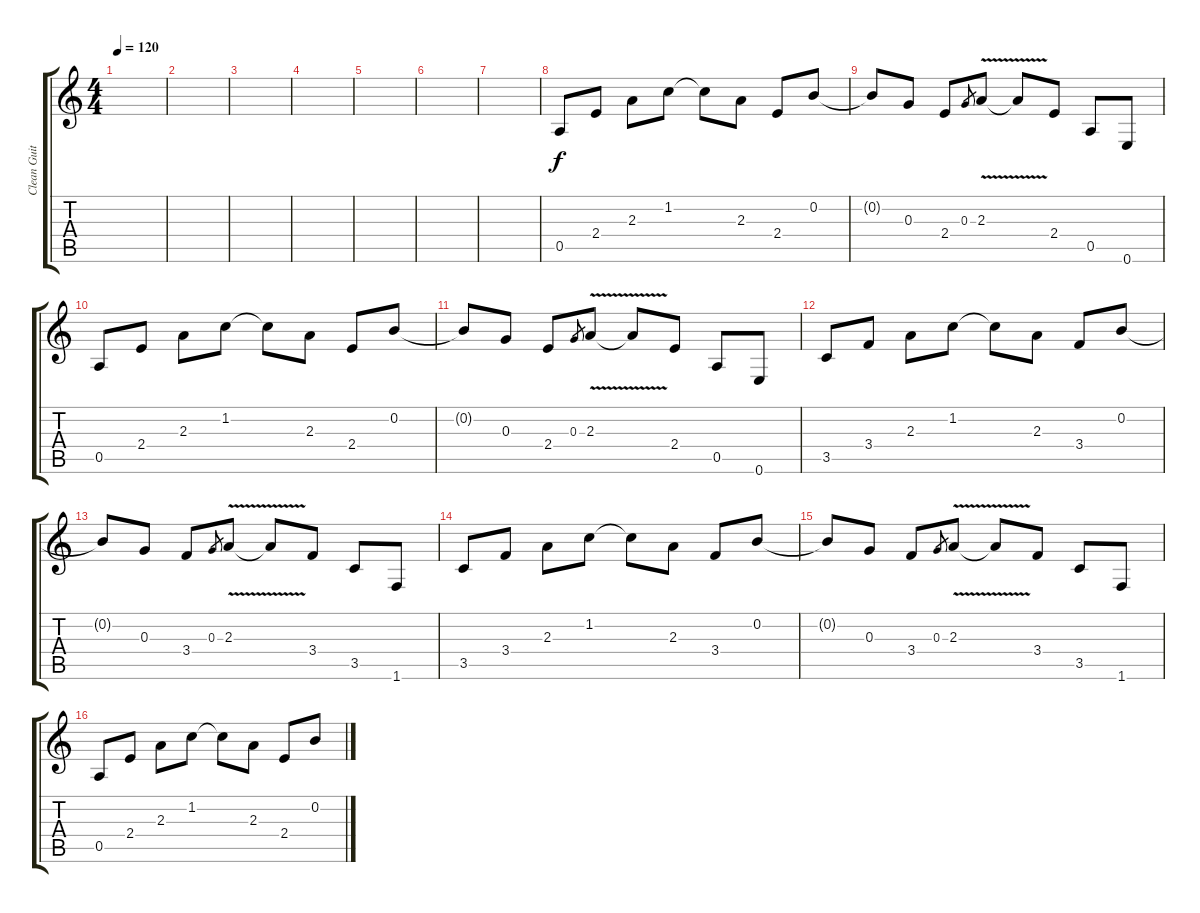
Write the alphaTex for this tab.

\track ("Clean Guitar" "Clean Guit") {instrument electricguitarclean}
\staff {score tabs}
\tuning (E4 B3 G3 D3 A2 E2) {hide}
\ts (4 4)
\tempo 120
\clef g2
\ks c
|
|
|
|
|
|
|
0.5.8{volume 12} 2.4.8 2.3.8 1.2.8 1.2{t}.8 2.3.8 2.4.8 0.2.8 |
0.2{t}.8 0.3.8 2.4.8 0.3.8{gr} 2.3{v}.8 2.3{t}.8 2.4.8 0.5.8 0.6.8 |
0.5.8 2.4.8 2.3.8 1.2.8 1.2{t}.8 2.3.8 2.4.8 0.2.8 |
0.2{t}.8 0.3.8 2.4.8 0.3.8{gr} 2.3{v}.8 2.3{t}.8 2.4.8 0.5.8 0.6.8 |
3.5.8 3.4.8 2.3.8 1.2.8 1.2{t}.8 2.3.8 3.4.8 0.2.8 |
0.2{t}.8 0.3.8 3.4.8 0.3.8{gr} 2.3{v}.8 2.3{t}.8 3.4.8 3.5.8 1.6.8 |
3.5.8 3.4.8 2.3.8 1.2.8 1.2{t}.8 2.3.8 3.4.8 0.2.8 |
0.2{t}.8 0.3.8 3.4.8 0.3.8{gr} 2.3{v}.8 2.3{t}.8 3.4.8 3.5.8 1.6.8 |
0.5.8 2.4.8 2.3.8 1.2.8 1.2{t}.8 2.3.8 2.4.8 0.2.8
